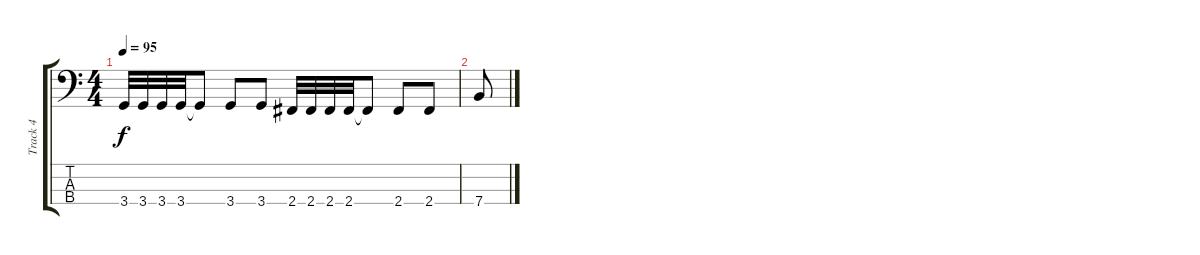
\track ("Track 4" "Track 4") {instrument electricbassfinger}
\staff {score tabs}
\tuning (G2 D2 A1 E1) {hide}
\ts (4 4)
\tempo 95
\clef f4
\ks c
3.4.32{dy f} 3.4.32 3.4.32 3.4.32 3.4{t}.8 3.4.8 3.4.8 2.4.32 2.4.32 2.4.32 2.4.32 2.4{t}.8 2.4.8 2.4.8 |
7.4.8
